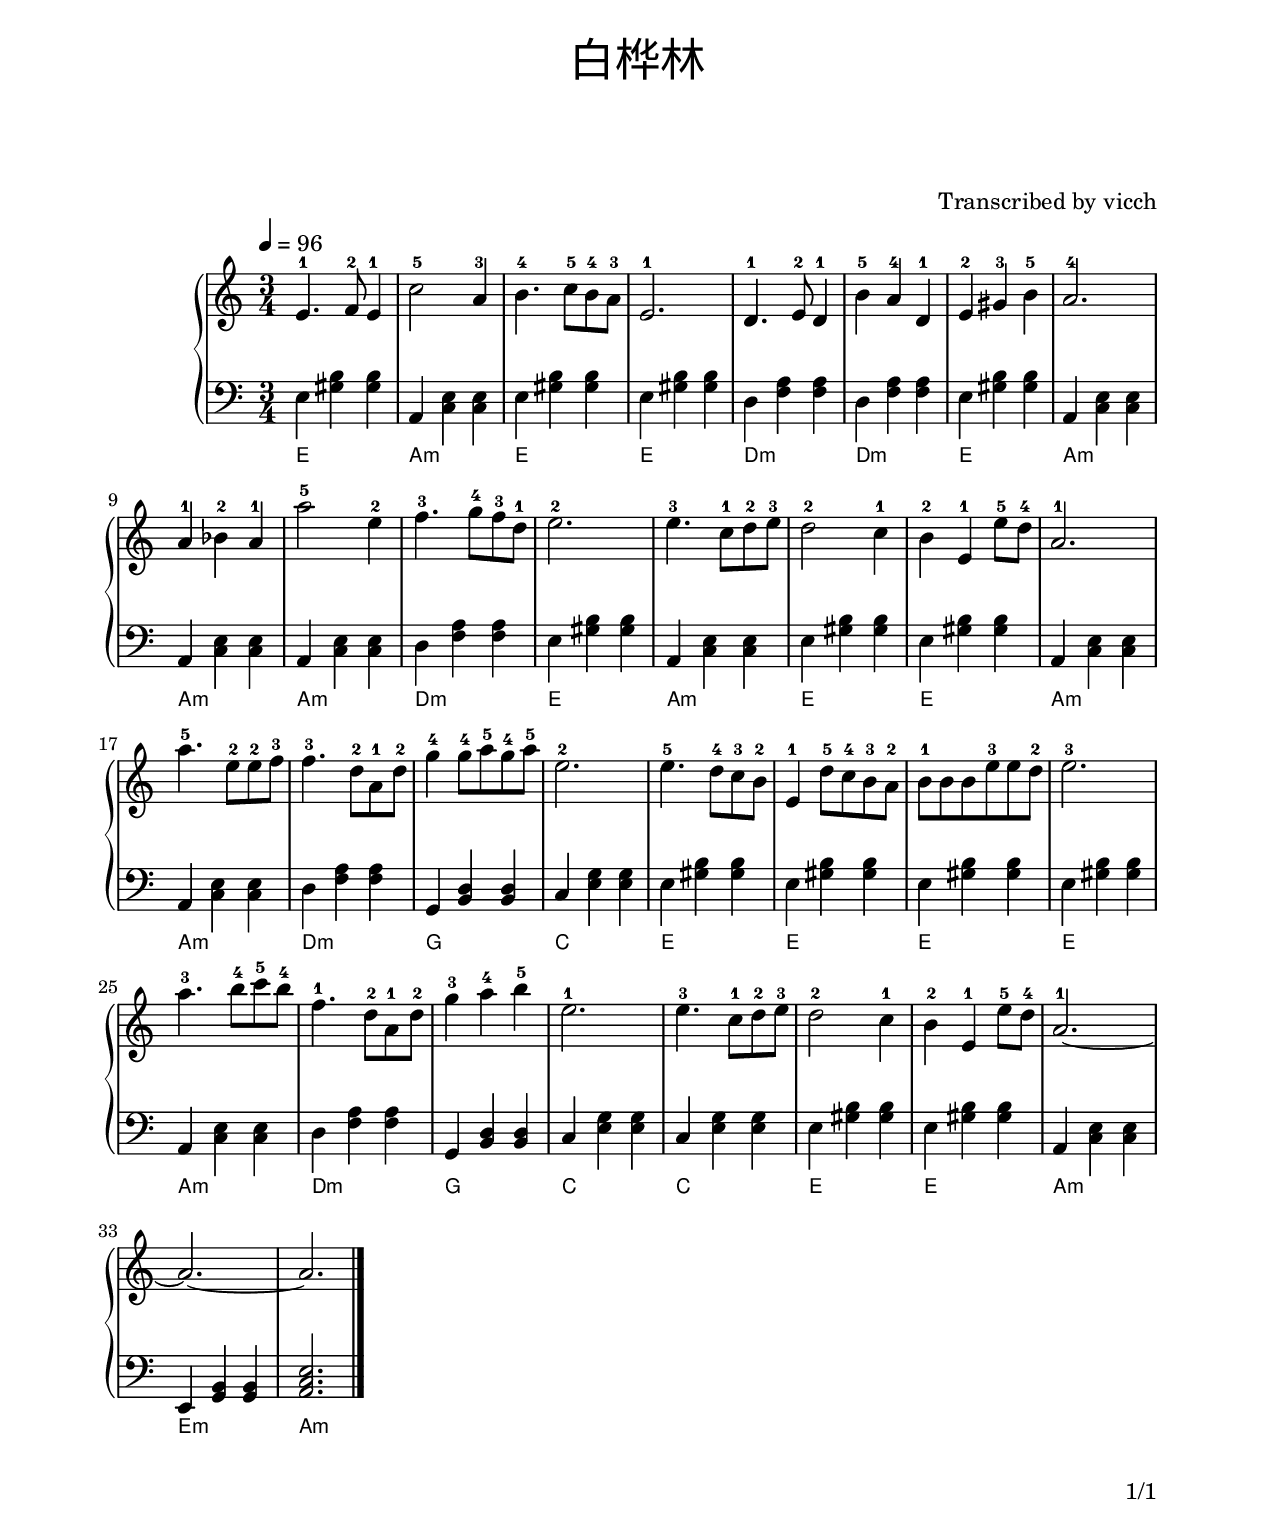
\version "2.24.3"
\include "../template.v1.ly"

\paper {
  ragged-last = ##t
}

\header {
  title = \markup \override #'((font-name . "FangSong")(font-size . 6)) "白桦林"
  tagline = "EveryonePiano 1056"
}

\markup \vspace #1.5

C  = { c4  <<e4  g4>>  <<e4  g4>>  }
Dm = { d4  <<f4  a4>>  <<f4  a4>>  }
E  = { e4  <<gs4 b4>>  <<gs4 b4>>  }
Em = { e,4 <<g,4 b,4>> <<g,4 b,4>> }
G  = { g,4 <<b,4 d4>>  <<b,4 d4>>  }
Am = { a,4 <<c4  e4>>  <<c4  e4>>  }

\score {
  \new PianoStaff <<
    \new Staff {
      \tempo 4 = 96
      \clef treble
      \key c \major
      \time 3/4
      
      e'4.^1  f'8^2  e'4^1          | c''2^5         a'4^3        | b'4.^4         c''8^5 b'8^4  a'8^3  | e'2.^1  | d'4.^1  e'8^2  d'4^1         | b'4^5  a'4^4         d'4^1       | e'4^2     gs'4^3     b'4^5         | a'2.^4  | \break
      a'4^1   bf'4^2 a'4^1          | a''2^5         e''4^2       | f''4.^3        g''8^4 f''8^3 d''8^1 | e''2.^2 | e''4.^3 c''8^1 d''8^2 e''8^3 | d''2^2               c''4^1      | b'4^2     e'4^1      e''8^5 d''8^4 | a'2.^1  | \break
      a''4.^5 e''8^2 e''8^2  f''8^3 | f''4.^3 d''8^2 a'8^1 d''8^2 | g''4^4  g''8^4 a''8^5 g''8^4 a''8^5 | e''2.^2 | e''4.^5 d''8^4 c''8^3 b'8^2  | e'4^1  d''8^5 c''8^4 b'8^3 a'8^2 | b'8^1 b'8 b'8 e''8^3 e''8   d''8^2 | e''2.^3 | \break
      a''4.^3 b''8^4 c'''8^5 b''8^4 | f''4.^1 d''8^2 a'8^1 d''8^2 | g''4^3  a''4^4        b''4^5        | e''2.^1 | e''4.^3 c''8^1 d''8^2 e''8^3 | d''2^2               c''4^1      | b'4^2     e'4^1      e''8^5 d''8^4 | a'2.^1~ | \break
      a'2.~                         | a'2.                        | \bar "|."
    }
    \new Staff {
      \clef bass
      \key c \major
      \time 3/4
      
      \E  | \Am        | \E  | \E | \Dm | \Dm | \E | \Am |
      \Am | \Am        | \Dm | \E | \Am | \E  | \E | \Am |
      \Am | \Dm        | \G  | \C | \E  | \E  | \E | \E  |
      \Am | \Dm        | \G  | \C | \C  | \E  | \E | \Am |
      \Em | <a, c e>2. |
    }
    \chords {
      \set noChordSymbol = ""
      
      e   | a:m | e   | e | d:m | d:m | e | a:m |
      a:m | a:m | d:m | e | a:m | e   | e | a:m |
      a:m | d:m | g   | c | e   | e   | e | e   |
      a:m | d:m | g   | c | c   | e   | e | a:m |
      e:m | a:m |
    }
  >>
  \layout {}
  \midi {}
}
